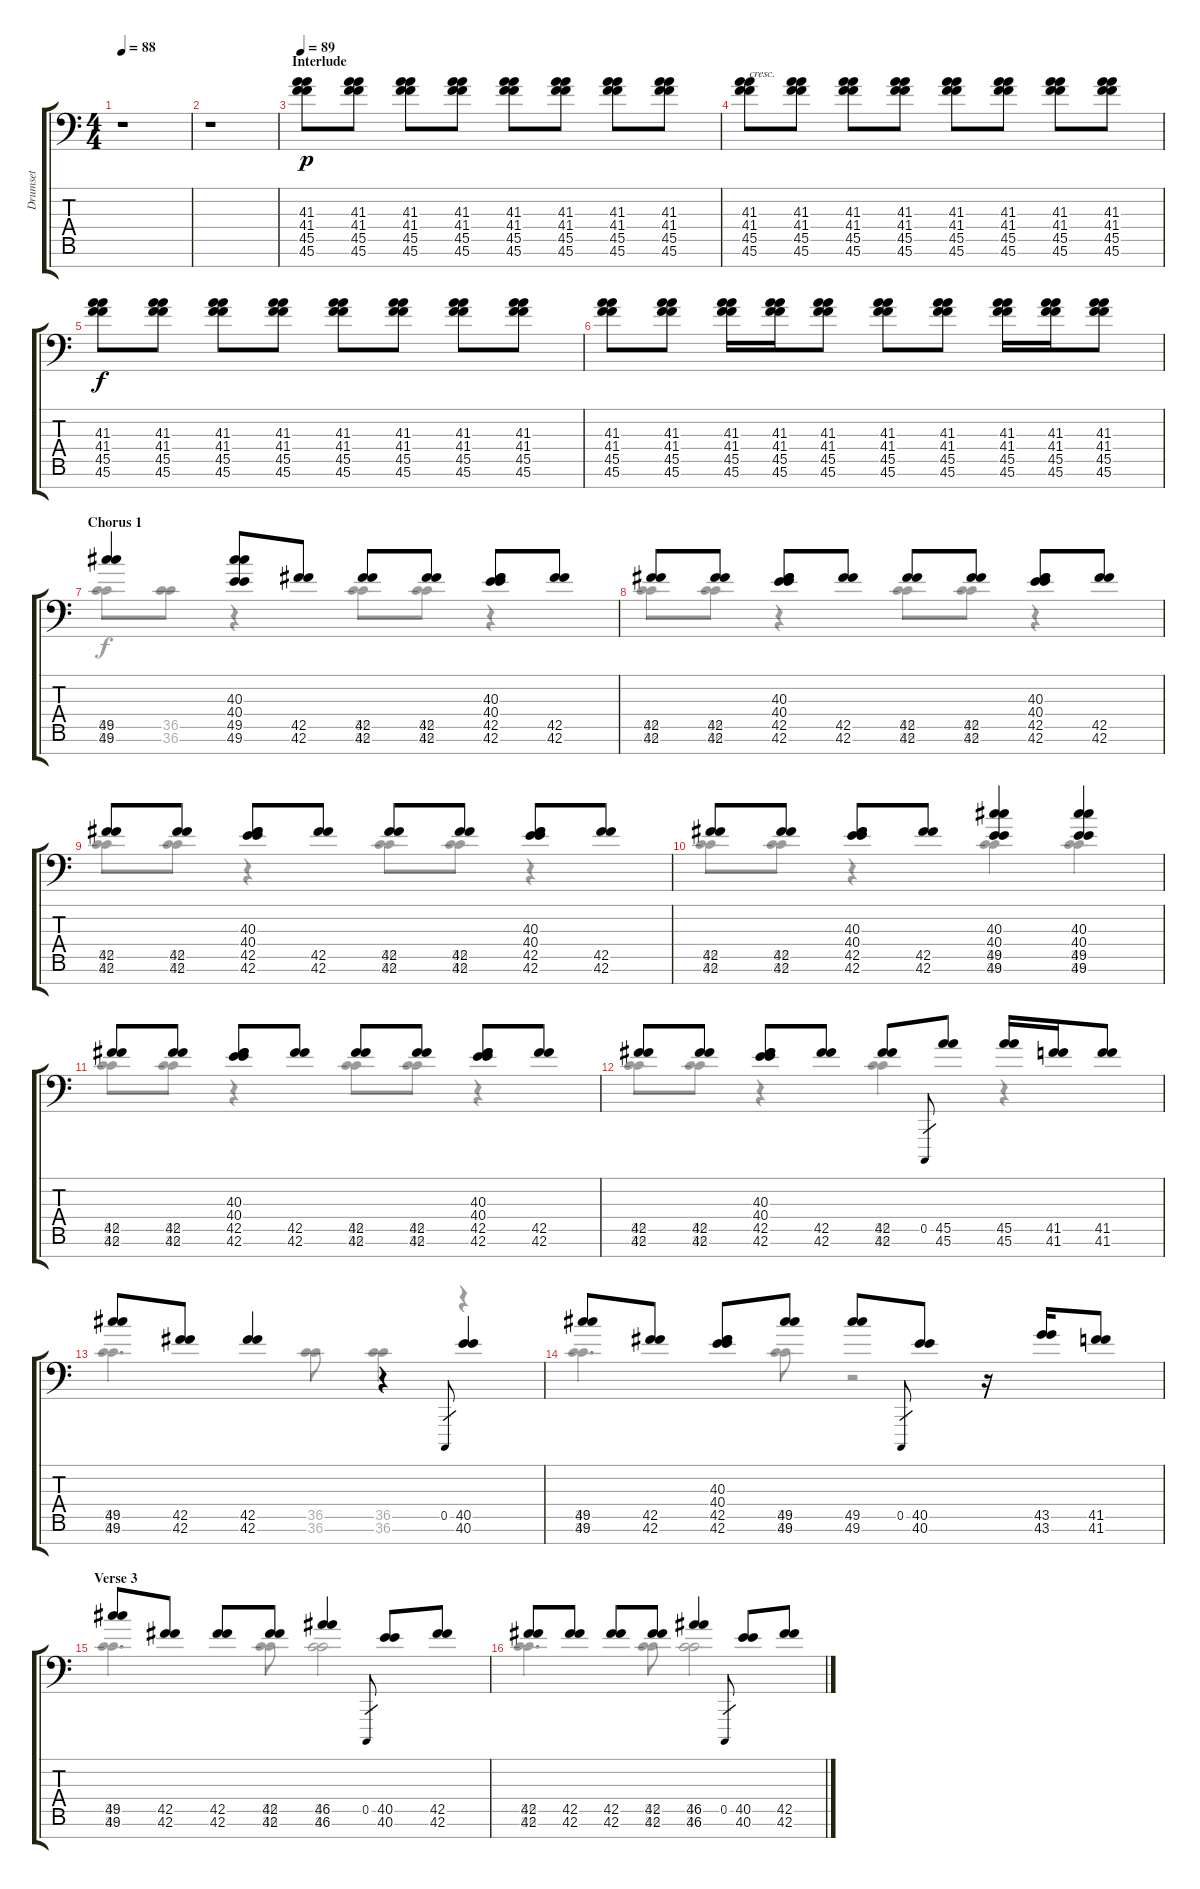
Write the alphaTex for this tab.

\track ("Drumset" "Drumset") {instrument acousticgrandpiano}
\staff {score tabs}
\tuning (C-1 C-1 C-1 C-1 C-1 C-1 C-1) {hide}
\voice
\ts (4 4)
\tempo 88
\clef f4
\ks c
r.1{dy p} |
r.1 |
\section ("" "Interlude")
\tempo 89
(41.3 41.4 45.5 45.6).8 (41.3 41.4 45.5 45.6).8 (41.3 41.4 45.5 45.6).8 (41.3 41.4 45.5 45.6).8 (41.3 41.4 45.5 45.6).8 (41.3 41.4 45.5 45.6).8 (41.3 41.4 45.5 45.6).8 (41.3 41.4 45.5 45.6).8 |
(41.3 41.4 45.5 45.6).8{txt "cresc."} (41.3 41.4 45.5 45.6).8 (41.3 41.4 45.5 45.6).8 (41.3 41.4 45.5 45.6).8 (41.3 41.4 45.5 45.6).8 (41.3 41.4 45.5 45.6).8 (41.3 41.4 45.5 45.6).8 (41.3 41.4 45.5 45.6).8 |
(41.3 41.4 45.5 45.6).8{dy f} (41.3 41.4 45.5 45.6).8 (41.3 41.4 45.5 45.6).8 (41.3 41.4 45.5 45.6).8 (41.3 41.4 45.5 45.6).8 (41.3 41.4 45.5 45.6).8 (41.3 41.4 45.5 45.6).8 (41.3 41.4 45.5 45.6).8 |
(41.3 41.4 45.5 45.6).8 (41.3 41.4 45.5 45.6).8 (41.3 41.4 45.5 45.6).16 (41.3 41.4 45.5 45.6).16 (41.3 41.4 45.5 45.6).8 (41.3 41.4 45.5 45.6).8 (41.3 41.4 45.5 45.6).8 (41.3 41.4 45.5 45.6).16 (41.3 41.4 45.5 45.6).16 (41.3 41.4 45.5 45.6).8 |
\section ("" "Chorus 1")
(49.5 49.6).4 (40.3 40.4 49.5 49.6).8 (42.5 42.6).8 (42.5 42.6).8 (42.5 42.6).8 (40.3 40.4 42.5 42.6).8 (42.5 42.6).8 |
(42.5 42.6).8 (42.5 42.6).8 (40.3 40.4 42.5 42.6).8 (42.5 42.6).8 (42.5 42.6).8 (42.5 42.6).8 (40.3 40.4 42.5 42.6).8 (42.5 42.6).8 |
(42.5 42.6).8 (42.5 42.6).8 (40.3 40.4 42.5 42.6).8 (42.5 42.6).8 (42.5 42.6).8 (42.5 42.6).8 (40.3 40.4 42.5 42.6).8 (42.5 42.6).8 |
(42.5 42.6).8 (42.5 42.6).8 (40.3 40.4 42.5 42.6).8 (42.5 42.6).8 (40.3 40.4 49.5 49.6).4 (40.3 40.4 49.5 49.6).4 |
(42.5 42.6).8 (42.5 42.6).8 (40.3 40.4 42.5 42.6).8 (42.5 42.6).8 (42.5 42.6).8 (42.5 42.6).8 (40.3 40.4 42.5 42.6).8 (42.5 42.6).8 |
(42.5 42.6).8 (42.5 42.6).8 (40.3 40.4 42.5 42.6).8 (42.5 42.6).8 (42.5 42.6).8 0.5.8{gr} (45.5 45.6).8 (45.5 45.6).16 (41.5 41.6).16 (41.5 41.6).8 |
(49.5 49.6).8 (42.5 42.6).8 (42.5 42.6).4 r.4 0.5.8{gr} (40.5 40.6).4 |
(49.5 49.6).8 (42.5 42.6).8 (40.3 40.4 42.5 42.6).8 (49.5 49.6).8 (49.5 49.6).8 0.5.8{gr} (40.5 40.6).8 r.16 (43.5 43.6).16 (41.5 41.6).8 |
\section ("" "Verse 3")
(49.5 49.6).8 (42.5 42.6).8 (42.5 42.6).8 (42.5 42.6).8 (46.5 46.6).4 0.5.8{gr} (40.5 40.6).8 (42.5 42.6).8 |
(42.5 42.6).8 (42.5 42.6).8 (42.5 42.6).8 (42.5 42.6).8 (46.5 46.6).4 0.5.8{gr} (40.5 40.6).8 (42.5 42.6).8
\voice
\clef f4
\ottava regular
\simile none
\ks c
|
|
|
|
|
|
(36.5 36.6).8 (36.5 36.6).8 r.4 (36.5 36.6).8 (36.5 36.6).8 r.4 |
(36.5 36.6).8 (36.5 36.6).8 r.4 (36.5 36.6).8 (36.5 36.6).8 r.4 |
(36.5 36.6).8 (36.5 36.6).8 r.4 (36.5 36.6).8 (36.5 36.6).8 r.4 |
(36.5 36.6).8 (36.5 36.6).8 r.4 (36.5 36.6).4 (36.5 36.6).4 |
(36.5 36.6).8 (36.5 36.6).8 r.4 (36.5 36.6).8 (36.5 36.6).8 r.4 |
(36.5 36.6).8 (36.5 36.6).8 r.4 (36.5 36.6).4 r.4 |
(36.5 36.6).4{d} (36.5 36.6).8 (36.5 36.6).4 r.4 |
(36.5 36.6).4{d} (36.5 36.6).8 r.2 |
(36.5 36.6).4{d} (36.5 36.6).8 (36.5 36.6).2 |
(36.5 36.6).4{d} (36.5 36.6).8 (36.5 36.6).2
